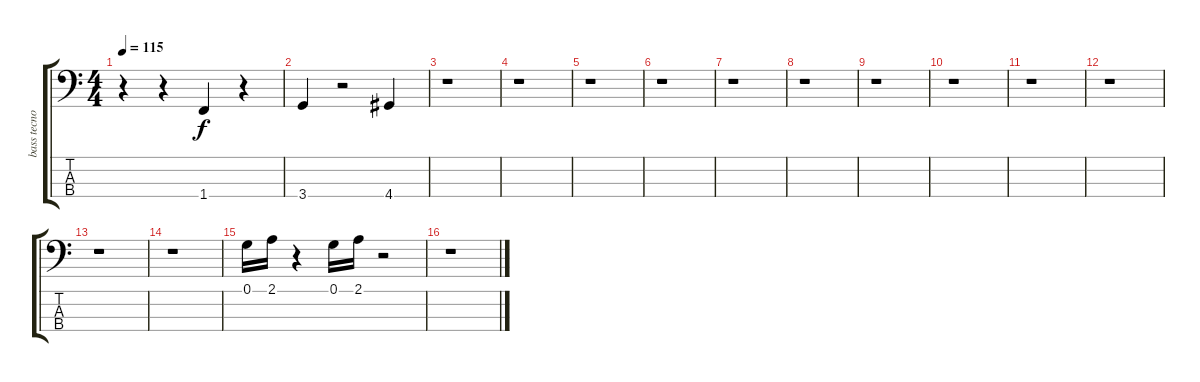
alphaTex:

\track ("bass tecno" "bass tecno") {instrument synthbass1}
\staff {score tabs}
\tuning (G2 D2 A1 E1) {hide}
\ts (4 4)
\tempo 115
\clef f4
\ks c
r.4{dy f} r.4 1.4.4 r.4 |
3.4.4 r.2 4.4.4 |
r.1 |
r.1 |
r.1 |
r.1 |
r.1 |
r.1 |
r.1 |
r.1 |
r.1 |
r.1 |
r.1 |
r.1 |
0.1.16 2.1.16 r.4 0.1.16 2.1.16 r.2 |
r.1
